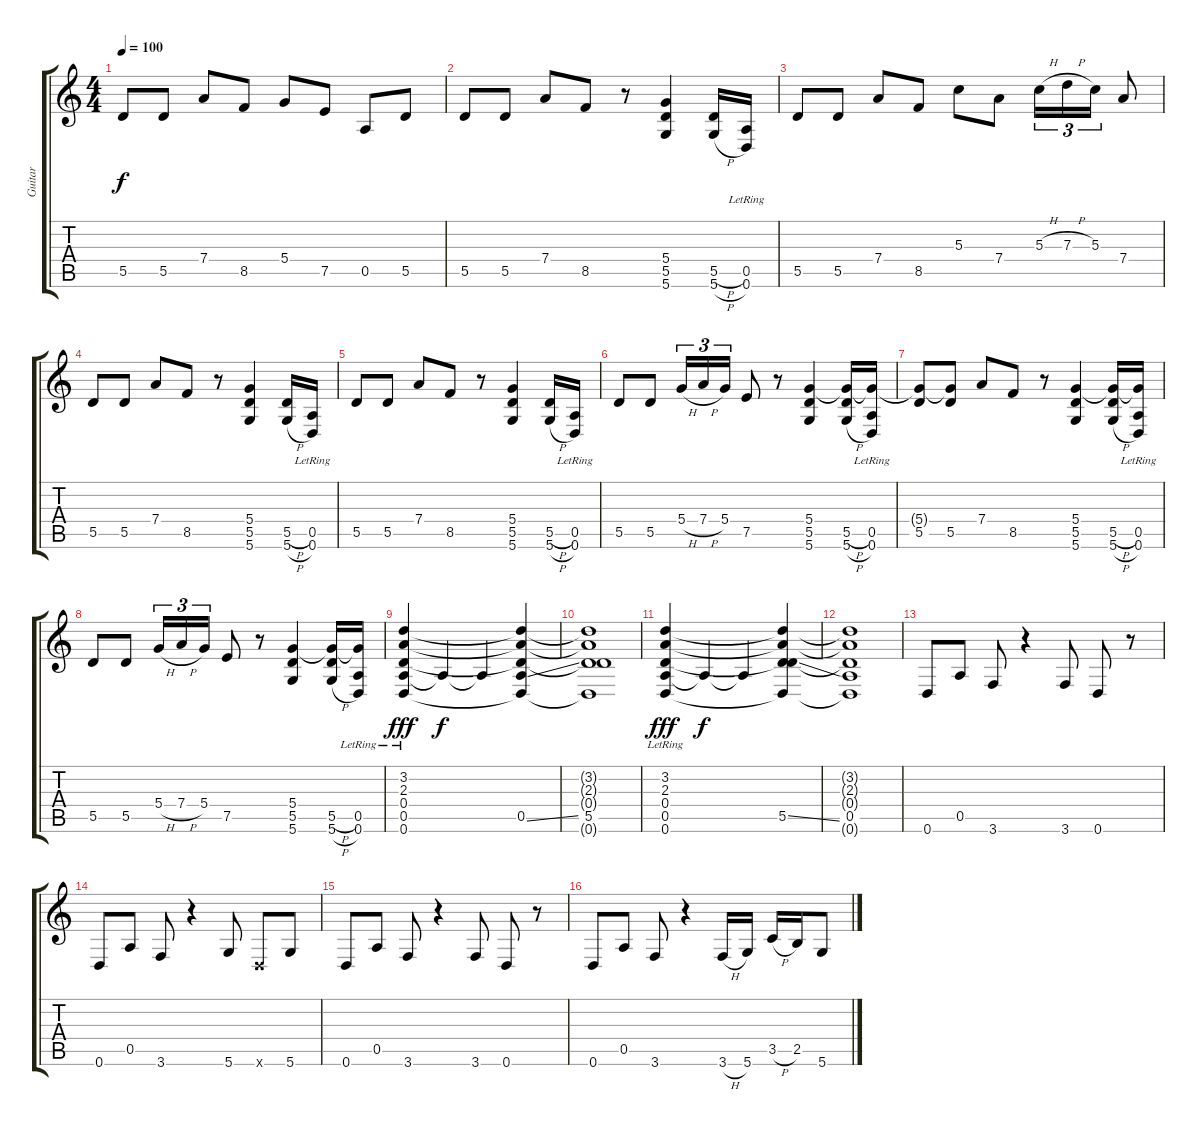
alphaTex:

\track ("Guitar" "Guitar") {instrument electricguitarclean}
\staff {score tabs}
\tuning (E4 B3 G3 D3 A2 D2) {hide}
\ts (4 4)
\tempo 100
\clef g2
\ks c
5.5.8{dy f instrument electricguitarmuted} 5.5.8 7.4.8 8.5.8 5.4.8 7.5.8 0.5.8 5.5.8 |
5.5.8 5.5.8 7.4.8 8.5.8 r.8 (5.4 5.5 5.6).4{instrument distortionguitar} (5.5{h} 5.6{h}).16 (0.5 0.6{lr}).16 |
5.5.8{instrument electricguitarmuted} 5.5.8 7.4.8 8.5.8 5.3.8 7.4.8 5.3{h}.16{tu (3 2)} 7.3{h}.16{tu (3 2)} 5.3.16{tu (3 2)} 7.4.8 |
5.5.8 5.5.8 7.4.8 8.5.8 r.8 (5.4 5.5 5.6).4{instrument distortionguitar} (5.5{h} 5.6{h}).16 (0.5 0.6{lr}).16 |
5.5.8{instrument electricguitarmuted} 5.5.8 7.4.8 8.5.8 r.8 (5.4 5.5 5.6).4{instrument distortionguitar} (5.5{h} 5.6{h}).16 (0.5 0.6{lr}).16 |
5.5.8{instrument electricguitarmuted} 5.5.8 5.4{h}.16{tu (3 2)} 7.4{h}.16{tu (3 2)} 5.4.16{tu (3 2)} 7.5.8 r.8 (5.4 5.5 5.6).4{instrument distortionguitar} (5.4{t} 5.5{h} 5.6{h}).16 (5.4{t} 0.5 0.6{lr}).16 |
(5.4{t} 5.5).8{instrument electricguitarmuted} (5.4{t} 5.5).8 7.4.8 8.5.8 r.8 (5.4 5.5 5.6).4{instrument distortionguitar} (5.4{t} 5.5{h} 5.6{h}).16 (5.4{t} 0.5 0.6{lr}).16 |
5.5.8{instrument electricguitarmuted} 5.5.8 5.4{h}.16{tu (3 2)} 7.4{h}.16{tu (3 2)} 5.4.16{tu (3 2)} 7.5.8 r.8 (5.4 5.5 5.6).4{instrument distortionguitar} (5.4{t} 5.5{h} 5.6{h}).16 (5.4{t} 0.5 0.6{lr}).16 |
(3.2{lr} 2.3{lr} 0.4{lr} 0.5{lr} 0.6{lr}).4{dy fff instrument distortionguitar} 0.5{t}.4{dy f instrument helicopter} 0.5{t}.4 (3.2{t} 2.3{t} 0.4{t} 0.5{ss} 0.6{t}).4 |
(3.2{t} 2.3{t} 0.4{t} 5.5 0.6{t}).1 |
(3.2{lr} 2.3{lr} 0.4{lr} 0.5{lr} 0.6{lr}).4{dy fff instrument distortionguitar} 0.5{t}.4{dy f instrument helicopter} 0.5{t}.4 (3.2{t} 2.3{t} 0.4{t} 5.5{ss} 0.6{t}).4 |
(3.2{t} 2.3{t} 0.4{t} 0.5 0.6{t}).1 |
0.6.8{instrument electricguitarmuted} 0.5.8 3.6.8 r.4 3.6.8 0.6.8 r.8 |
0.6.8 0.5.8 3.6.8 r.4 5.6.8 0.6{x}.8 5.6.8 |
0.6.8 0.5.8 3.6.8 r.4 3.6.8 0.6.8 r.8 |
0.6.8 0.5.8 3.6.8 r.4 3.6{h}.16 5.6.16 3.5{h}.16 2.5.16 5.6.8
